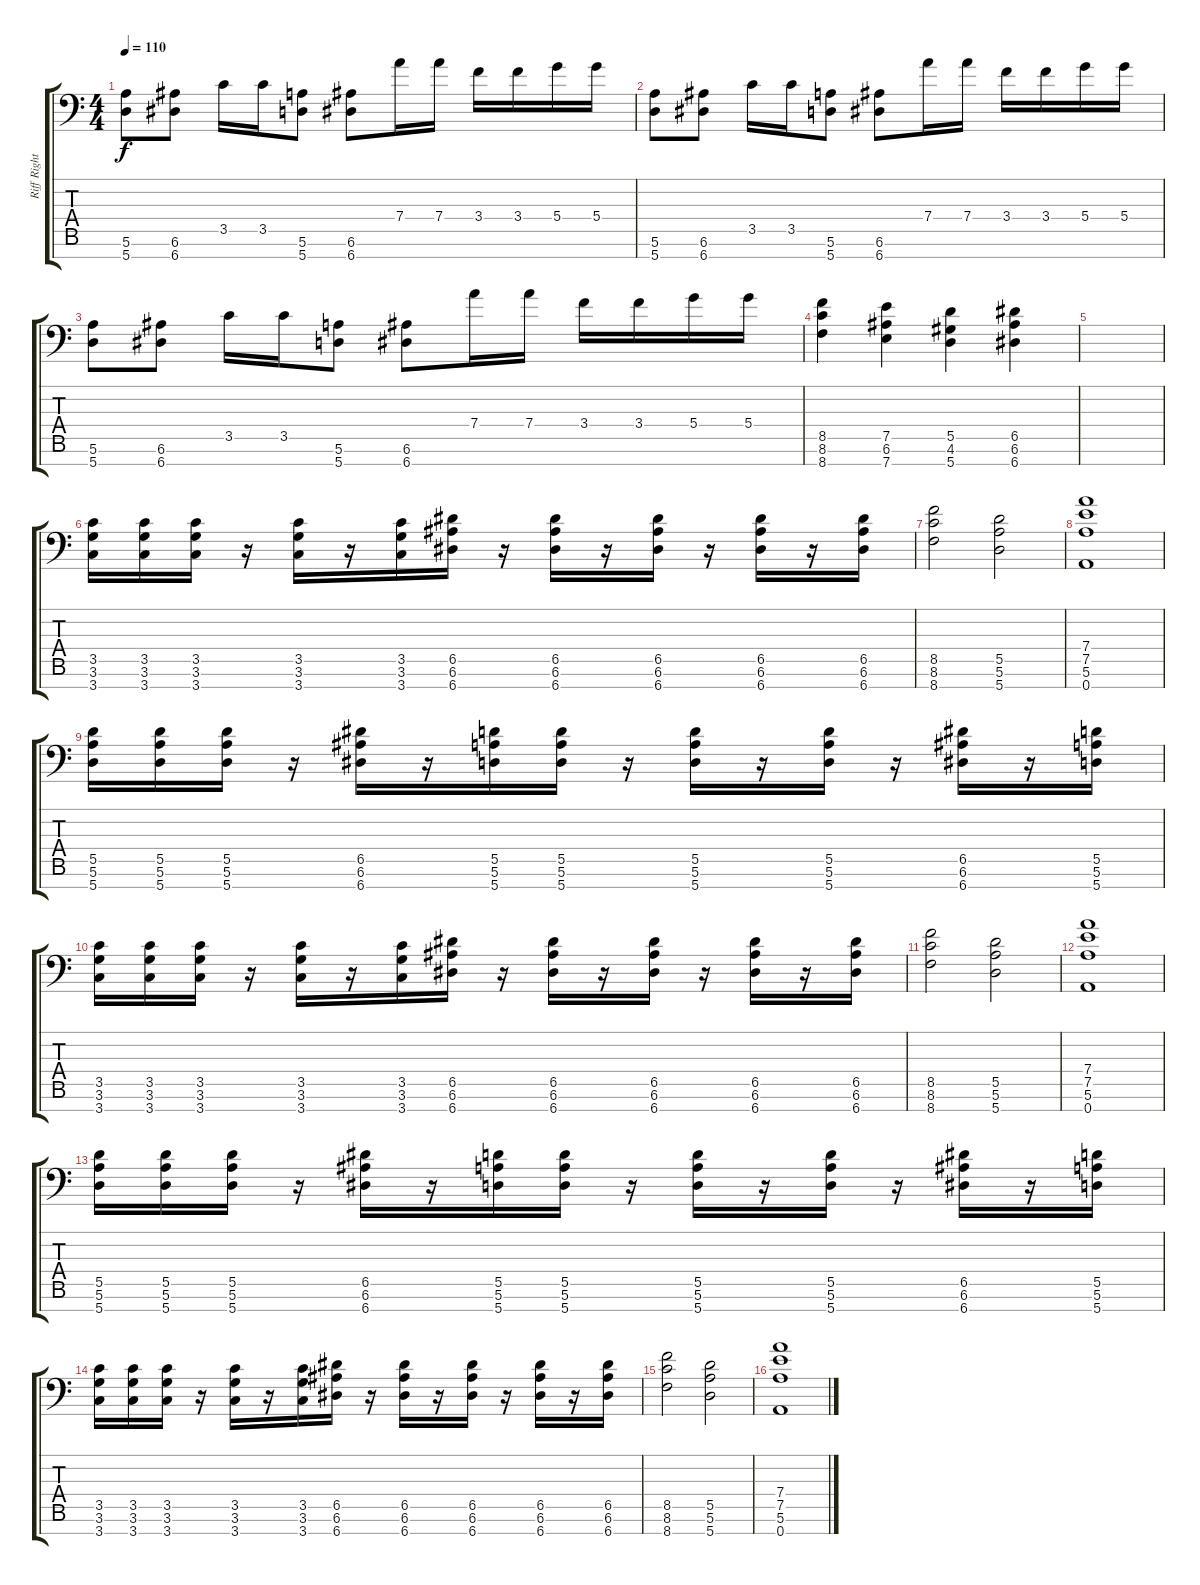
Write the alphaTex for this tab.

\track ("Riff Right" "Riff Right") {instrument distortionguitar}
\staff {score tabs}
\tuning (F4 C4 G3 D3 A2 E2 A1) {hide}
\ts (4 4)
\tempo 110
\clef f4
\ks c
(5.6 5.7).8{dy f} (6.6 6.7).8 3.5.16 3.5.16 (5.6 5.7).8 (6.6 6.7).8 7.4.16 7.4.16 3.4.16 3.4.16 5.4.16 5.4.16 |
(5.6 5.7).8 (6.6 6.7).8 3.5.16 3.5.16 (5.6 5.7).8 (6.6 6.7).8 7.4.16 7.4.16 3.4.16 3.4.16 5.4.16 5.4.16 |
(5.6 5.7).8 (6.6 6.7).8 3.5.16 3.5.16 (5.6 5.7).8 (6.6 6.7).8 7.4.16 7.4.16 3.4.16 3.4.16 5.4.16 5.4.16 |
(8.5 8.6 8.7).4 (7.5 6.6 7.7).4 (5.5 4.6 5.7).4 (6.5 6.6 6.7).4 |
|
(3.5 3.6 3.7).16 (3.5 3.6 3.7).16 (3.5 3.6 3.7).16 r.16 (3.5 3.6 3.7).16 r.16 (3.5 3.6 3.7).16 (6.5 6.6 6.7).16 r.16 (6.5 6.6 6.7).16 r.16 (6.5 6.6 6.7).16 r.16 (6.5 6.6 6.7).16 r.16 (6.5 6.6 6.7).16 |
(8.5 8.6 8.7).2 (5.5 5.6 5.7).2 |
(7.4 7.5 5.6 0.7).1 |
(5.5 5.6 5.7).16 (5.5 5.6 5.7).16 (5.5 5.6 5.7).16 r.16 (6.5 6.6 6.7).16 r.16 (5.5 5.6 5.7).16 (5.5 5.6 5.7).16 r.16 (5.5 5.6 5.7).16 r.16 (5.5 5.6 5.7).16 r.16 (6.5 6.6 6.7).16 r.16 (5.5 5.6 5.7).16 |
(3.5 3.6 3.7).16 (3.5 3.6 3.7).16 (3.5 3.6 3.7).16 r.16 (3.5 3.6 3.7).16 r.16 (3.5 3.6 3.7).16 (6.5 6.6 6.7).16 r.16 (6.5 6.6 6.7).16 r.16 (6.5 6.6 6.7).16 r.16 (6.5 6.6 6.7).16 r.16 (6.5 6.6 6.7).16 |
(8.5 8.6 8.7).2 (5.5 5.6 5.7).2 |
(7.4 7.5 5.6 0.7).1 |
(5.5 5.6 5.7).16 (5.5 5.6 5.7).16 (5.5 5.6 5.7).16 r.16 (6.5 6.6 6.7).16 r.16 (5.5 5.6 5.7).16 (5.5 5.6 5.7).16 r.16 (5.5 5.6 5.7).16 r.16 (5.5 5.6 5.7).16 r.16 (6.5 6.6 6.7).16 r.16 (5.5 5.6 5.7).16 |
(3.5 3.6 3.7).16 (3.5 3.6 3.7).16 (3.5 3.6 3.7).16 r.16 (3.5 3.6 3.7).16 r.16 (3.5 3.6 3.7).16 (6.5 6.6 6.7).16 r.16 (6.5 6.6 6.7).16 r.16 (6.5 6.6 6.7).16 r.16 (6.5 6.6 6.7).16 r.16 (6.5 6.6 6.7).16 |
(8.5 8.6 8.7).2 (5.5 5.6 5.7).2 |
(7.4 7.5 5.6 0.7).1
